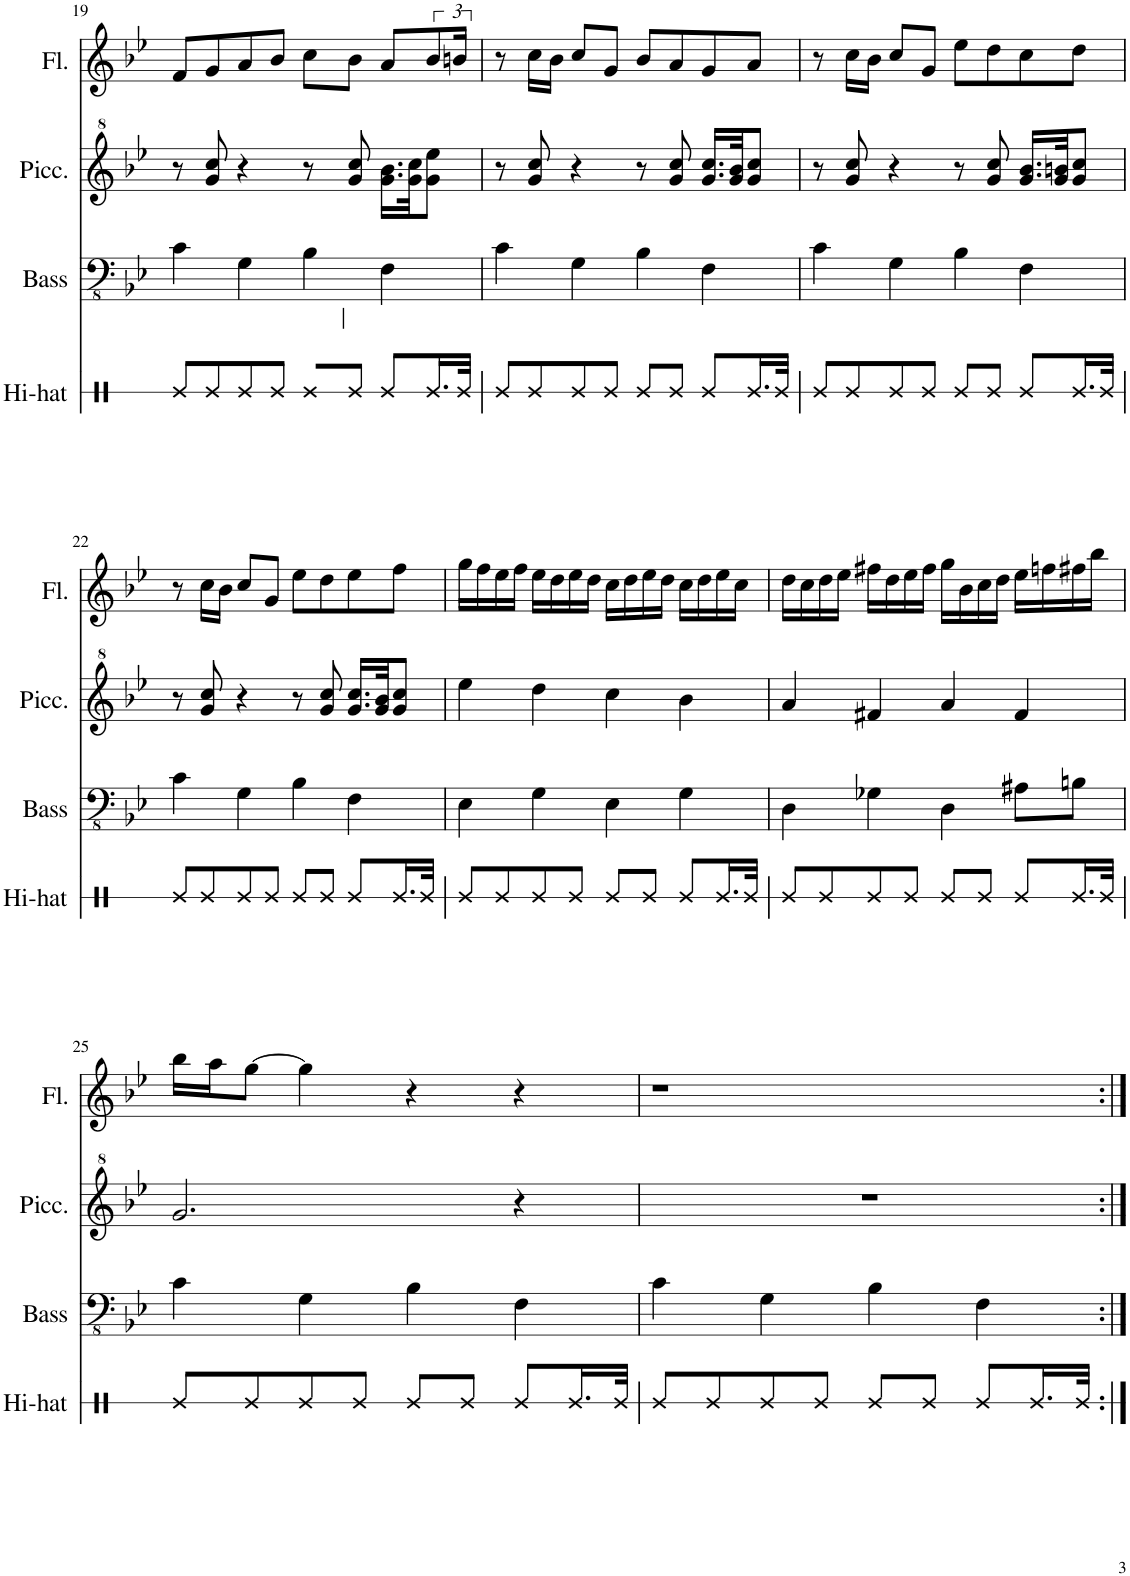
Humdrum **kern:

**kern	**kern	**kern	**kern
*part4	*part3	*part2	*part1
*staff4	*staff3	*staff2	*staff1
*I"Hi-hat	*I"Acoustic Bass	*I"Piccolo	*I"Flute
*I'Hi-hat	*I'Bass	*I'Picc.	*I'Fl.
!!LO:PB:g=z
*clefX	*clefFv4	*clefG^2	*clefG2
*	*	*Trd-7c-12	*
*k[]	*k[b-e-]	*k[b-e-]	*k[b-e-]
*M4/4	*M4/4	*M4/4	*M4/4
=19	=19	=19	=19
8Re/L	4C\	8r	8f/L
8Re/	.	8gg/ 8ccc/	8g/
8Re/	4GG\	4r	8a/
8Re/J	.	.	8b-/J
8Re/L	4BB-\	8r	8cc\L
8Re/J	.	8gg/ 8ccc/	8b-\J
8Re/L	4FF\	16.gg\ 16.bb-\LL	8a/L
.	.	32gg\ 32ccc\JK	.
16.Re/L	.	8gg\ 8eee-\J	12b-/
.	.	.	24bn/Jk
32Re/JJk	.	.	.
=20	=20	=20	=20
8Re/L	4C\	8r	8r
8Re/	.	8gg/ 8ccc/	16cc\LL
.	.	.	16b-\JJ
8Re/	4GG\	4r	8cc/L
8Re/J	.	.	8g/J
8Re/L	4BB-\	8r	8b-/L
8Re/J	.	8gg/ 8ccc/	8a/
8Re/L	4FF\	16.gg/ 16.ccc/LL	8g/
.	.	32gg/ 32bb-/JK	.
16.Re/L	.	8gg/ 8ccc/J	8a/J
32Re/JJk	.	.	.
=21	=21	=21	=21
8Re/L	4C\	8r	8r
8Re/	.	8gg/ 8ccc/	16cc\LL
.	.	.	16b-\JJ
8Re/	4GG\	4r	8cc/L
8Re/J	.	.	8g/J
8Re/L	4BB-\	8r	8ee-\L
8Re/J	.	8gg/ 8ccc/	8dd\
8Re/L	4FF\	16.gg/ 16.bb-/LL	8cc\
.	.	32gg/ 32bbn/JK	.
16.Re/L	.	8gg/ 8ccc/J	8dd\J
32Re/JJk	.	.	.
!!LO:LB:g=z
=22	=22	=22	=22
8Re/L	4C\	8r	8r
8Re/	.	8gg/ 8ccc/	16cc\LL
.	.	.	16b-\JJ
8Re/	4GG\	4r	8cc/L
8Re/J	.	.	8g/J
8Re/L	4BB-\	8r	8ee-\L
8Re/J	.	8gg/ 8ccc/	8dd\
8Re/L	4FF\	16.gg/ 16.ccc/LL	8ee-\
.	.	32gg/ 32bb-/JK	.
16.Re/L	.	8gg/ 8ccc/J	8ff\J
32Re/JJk	.	.	.
=23	=23	=23	=23
8Re/L	4EE-\	4eee-\	16gg\LL
.	.	.	16ff\
8Re/	.	.	16ee-\
.	.	.	16ff\JJ
8Re/	4GG\	4ddd\	16ee-\LL
.	.	.	16dd\
8Re/J	.	.	16ee-\
.	.	.	16dd\JJ
8Re/L	4EE-\	4ccc\	16cc\LL
.	.	.	16dd\
8Re/J	.	.	16ee-\
.	.	.	16dd\JJ
8Re/L	4GG\	4bb-\	16cc\LL
.	.	.	16dd\
16.Re/L	.	.	16ee-\
.	.	.	16cc\JJ
32Re/JJk	.	.	.
=24	=24	=24	=24
8Re/L	4DD\	4aa/	16dd\LL
.	.	.	16cc\
8Re/	.	.	16dd\
.	.	.	16ee-\JJ
8Re/	4GG-X\	4ff#X/	16ff#X\LL
.	.	.	16dd\
8Re/J	.	.	16ee-\
.	.	.	16ff#\JJ
8Re/L	4DD\	4aa/	16gg\LL
.	.	.	16b-\
8Re/J	.	.	16cc\
.	.	.	16dd\JJ
8Re/L	8AA#X\L	4ff#/	16ee-\LL
.	.	.	16ffn\
16.Re/L	8BBn\J	.	16ff#X\
.	.	.	16bb-\JJ
32Re/JJk	.	.	.
!!LO:LB:g=z
=25	=25	=25	=25
8Re/L	4C\	2.gg/	16bb-\LL
.	.	.	16aa\J
8Re/	.	.	[8gg\J
8Re/	4GG\	.	4gg\]
8Re/J	.	.	.
8Re/L	4BB-\	.	4r
8Re/J	.	.	.
8Re/L	4FF\	4r	4r
16.Re/L	.	.	.
32Re/JJk	.	.	.
=26	=26	=26	=26
8Re/L	4C\	1r	1r
8Re/	.	.	.
8Re/	4GG\	.	.
8Re/J	.	.	.
8Re/L	4BB-\	.	.
8Re/J	.	.	.
8Re/L	4FF\	.	.
16.Re/L	.	.	.
32Re/JJk	.	.	.
=:|!	=:|!	=:|!	=:|!
*-	*-	*-	*-
